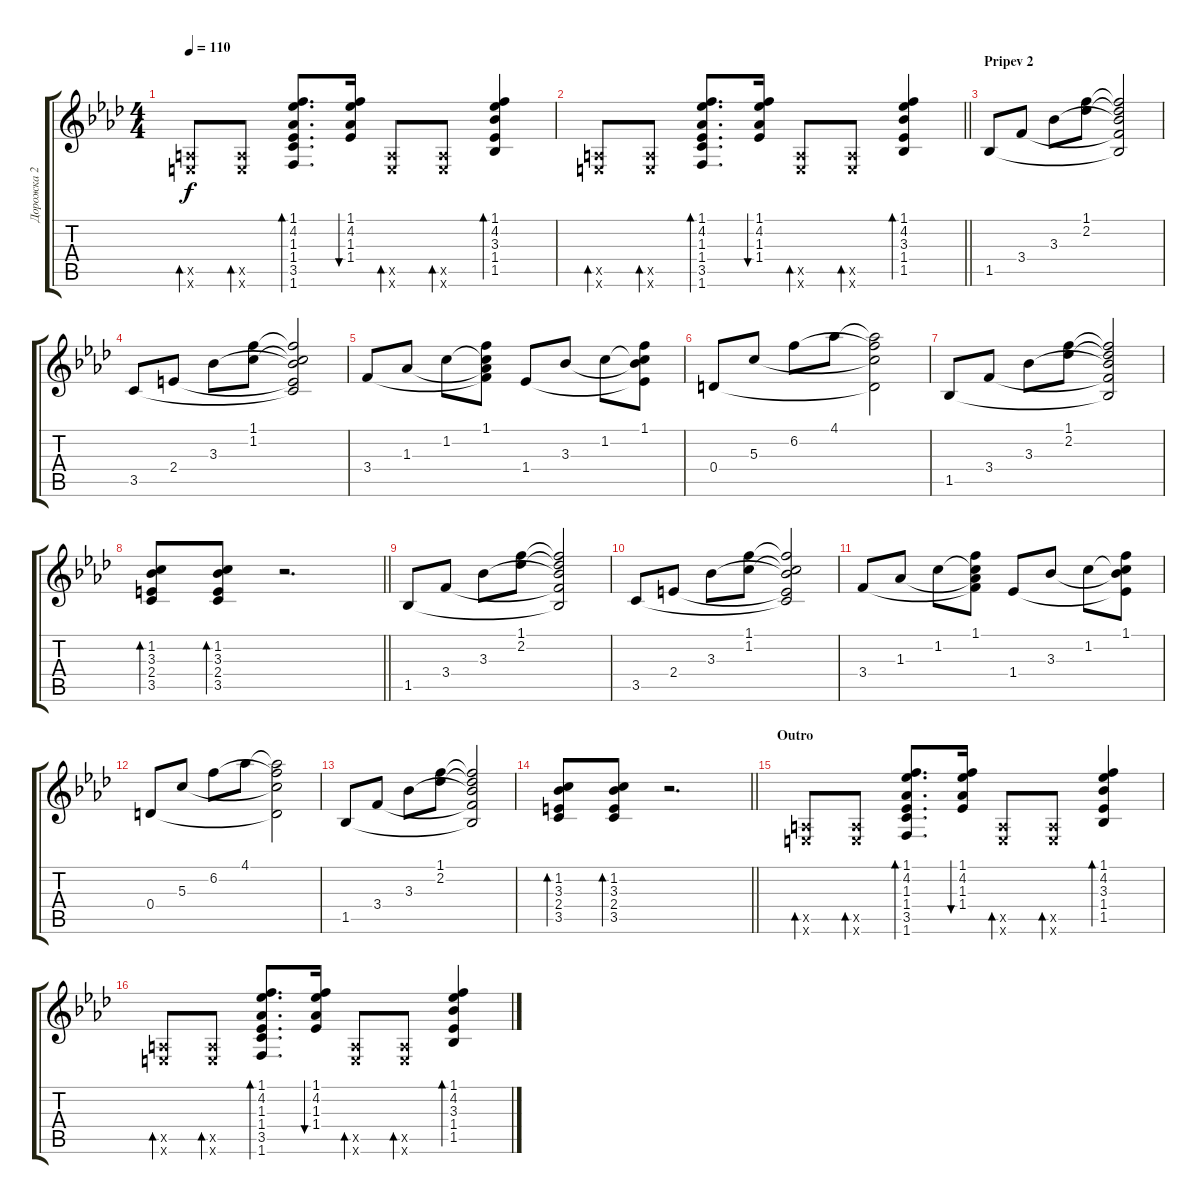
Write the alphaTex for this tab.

\track ("Дорожка 2" "Дорожка 2") {instrument acousticguitarsteel}
\staff {score tabs}
\tuning (E4 B3 G3 D3 A2 E2) {hide}
\ts (4 4)
\tempo 110
\clef g2
\ks fminor
(0.5{x} 0.6{x}).8{bd 60 dy f} (0.5{x} 0.6{x}).8{bd 60} (1.1 4.2 1.3 1.4 3.5 1.6).8{d bd 60} (1.1 4.2 1.3 1.4).16{bu 60} (0.5{x} 0.6{x}).8{bd 60} (0.5{x} 0.6{x}).8{bd 60} (1.1 4.2 3.3 1.4 1.5).4{bd 60} |
\barLineRight lightlight
(0.5{x} 0.6{x}).8{bd 60} (0.5{x} 0.6{x}).8{bd 60} (1.1 4.2 1.3 1.4 3.5 1.6).8{d bd 60} (1.1 4.2 1.3 1.4).16{bu 60} (0.5{x} 0.6{x}).8{bd 60} (0.5{x} 0.6{x}).8{bd 60} (1.1 4.2 3.3 1.4 1.5).4{bd 60} |
\section ("" "Pripev 2")
1.5.8 3.4.8 3.3.8 (1.1 2.2).8 (1.1{t} 2.2{t} 3.3{t} 3.4{t} 1.5{t}).2 |
3.5.8 2.4.8 3.3.8 (1.1 1.2).8 (1.1{t} 1.2{t} 3.3{t} 2.4{t} 3.5{t}).2 |
3.4.8 1.3.8 1.2.8 (1.1 1.2{t} 1.3{t} 3.4{t}).8 1.4.8 3.3.8 1.2.8 (1.1 1.2{t} 3.3{t} 1.4{t}).8 |
0.4.8 5.3.8 6.2.8 4.1.8 (4.1{t} 6.2{t} 5.3{t} 0.4{t}).2 |
1.5.8 3.4.8 3.3.8 (1.1 2.2).8 (1.1{t} 2.2{t} 3.3{t} 3.4{t} 1.5{t}).2 |
\barLineRight lightlight
(1.2 3.3 2.4 3.5).8{bd 60} (1.2 3.3 2.4 3.5).8{bd 60} r.2{d} |
1.5.8 3.4.8 3.3.8 (1.1 2.2).8 (1.1{t} 2.2{t} 3.3{t} 3.4{t} 1.5{t}).2 |
3.5.8 2.4.8 3.3.8 (1.1 1.2).8 (1.1{t} 1.2{t} 3.3{t} 2.4{t} 3.5{t}).2 |
3.4.8 1.3.8 1.2.8 (1.1 1.2{t} 1.3{t} 3.4{t}).8 1.4.8 3.3.8 1.2.8 (1.1 1.2{t} 3.3{t} 1.4{t}).8 |
0.4.8 5.3.8 6.2.8 4.1.8 (4.1{t} 6.2{t} 5.3{t} 0.4{t}).2 |
1.5.8 3.4.8 3.3.8 (1.1 2.2).8 (1.1{t} 2.2{t} 3.3{t} 3.4{t} 1.5{t}).2 |
\barLineRight lightlight
(1.2 3.3 2.4 3.5).8{bd 60} (1.2 3.3 2.4 3.5).8{bd 60} r.2{d} |
\section ("" "Outro")
(0.5{x} 0.6{x}).8{bd 60} (0.5{x} 0.6{x}).8{bd 60} (1.1 4.2 1.3 1.4 3.5 1.6).8{d bd 60} (1.1 4.2 1.3 1.4).16{bu 60} (0.5{x} 0.6{x}).8{bd 60} (0.5{x} 0.6{x}).8{bd 60} (1.1 4.2 3.3 1.4 1.5).4{bd 60} |
(0.5{x} 0.6{x}).8{bd 60} (0.5{x} 0.6{x}).8{bd 60} (1.1 4.2 1.3 1.4 3.5 1.6).8{d bd 60} (1.1 4.2 1.3 1.4).16{bu 60} (0.5{x} 0.6{x}).8{bd 60} (0.5{x} 0.6{x}).8{bd 60} (1.1 4.2 3.3 1.4 1.5).4{bd 60}
